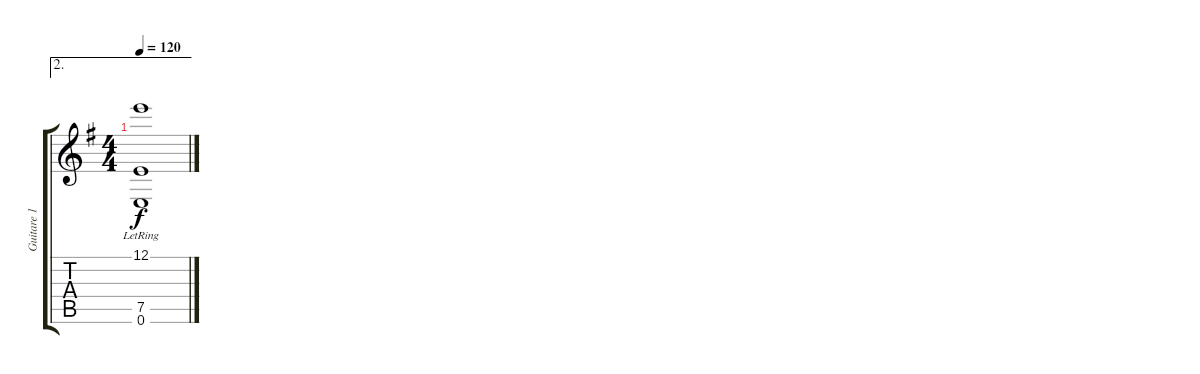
\track ("Guitare 1" "Guitare 1") {instrument acousticguitarnylon}
\staff {score tabs}
\tuning (E4 B3 G3 D3 A2 E2) {hide}
\ae 2
\ts (4 4)
\tempo 120
\clef g2
\ks g
(12.1{lr} 7.5{lr} 0.6{lr}).1{dy f}
